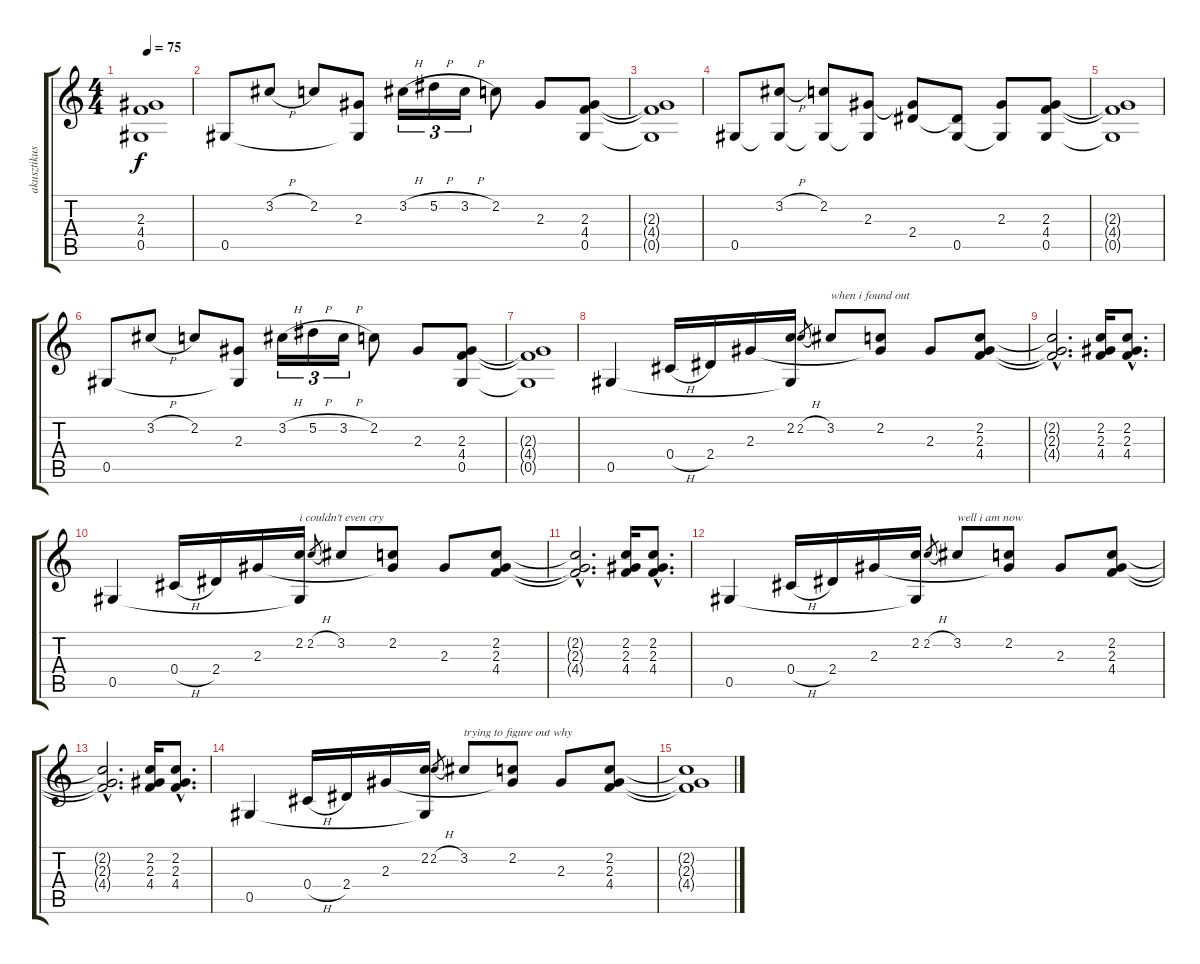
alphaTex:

\track ("akusztikus" "akusztikus") {instrument acousticguitarsteel}
\staff {score tabs}
\tuning (Eb4 Bb3 Gb3 Db3 Ab2 Eb2) {hide}
\ts (4 4)
\tempo 75
\clef g2
\ks c
(2.3{t} 4.4{t} 0.5{t}).1{dy f} |
0.5.8 3.2{h}.8 2.2.8 (2.3 0.5{t}).8 3.2{h}.16{tu (3 2)} 5.2{h}.16{tu (3 2)} 3.2{h}.16{tu (3 2)} 2.2.8 2.3.8 (2.3 4.4 0.5).8 |
(2.3{t} 4.4{t} 0.5{t}).1 |
0.5.8 (3.2{h} 0.5{t}).8 (2.2 0.5{t}).8 (2.3 0.5{t}).8 (2.3{t} 2.4).8 (2.4{t} 0.5).8 (2.3 0.5{t}).8 (2.3 4.4 0.5).8 |
(2.3{t} 4.4{t} 0.5{t}).1 |
0.5.8 3.2{h}.8 2.2.8 (2.3 0.5{t}).8 3.2{h}.16{tu (3 2)} 5.2{h}.16{tu (3 2)} 3.2{h}.16{tu (3 2)} 2.2.8 2.3.8 (2.3 4.4 0.5).8 |
(2.3{t} 4.4{t} 0.5{t}).1 |
0.5.4 0.4{h}.16 2.4.16 2.3.16 (2.2 0.5{t}).16 2.2{h}.8{gr} 3.2.8{txt "when i found out"} (2.2 2.3{t}).8 2.3.8 (2.2 2.3 4.4).8 |
(2.2{hac t} 2.3{hac t} 4.4{hac t}).2{d} (2.2 2.3 4.4).16 (2.2{hac} 2.3{hac} 4.4{hac}).8{d} |
0.5.4 0.4{h}.16 2.4.16 2.3.16 (2.2 0.5{t}).16{txt "i couldn't even cry"} 2.2{h}.8{gr} 3.2.8 (2.2 2.3{t}).8 2.3.8 (2.2 2.3 4.4).8 |
(2.2{hac t} 2.3{hac t} 4.4{hac t}).2{d} (2.2 2.3 4.4).16 (2.2{hac} 2.3{hac} 4.4{hac}).8{d} |
0.5.4 0.4{h}.16 2.4.16 2.3.16 (2.2 0.5{t}).16 2.2{h}.8{gr} 3.2.8{txt "well i am now"} (2.2 2.3{t}).8 2.3.8 (2.2 2.3 4.4).8 |
(2.2{hac t} 2.3{hac t} 4.4{hac t}).2{d} (2.2 2.3 4.4).16 (2.2{hac} 2.3{hac} 4.4{hac}).8{d} |
0.5.4 0.4{h}.16 2.4.16 2.3.16 (2.2 0.5{t}).16 2.2{h}.8{gr} 3.2.8{txt "trying to figure out why"} (2.2 2.3{t}).8 2.3.8 (2.2 2.3 4.4).8 |
(2.2{t} 2.3{t} 4.4{t}).1
